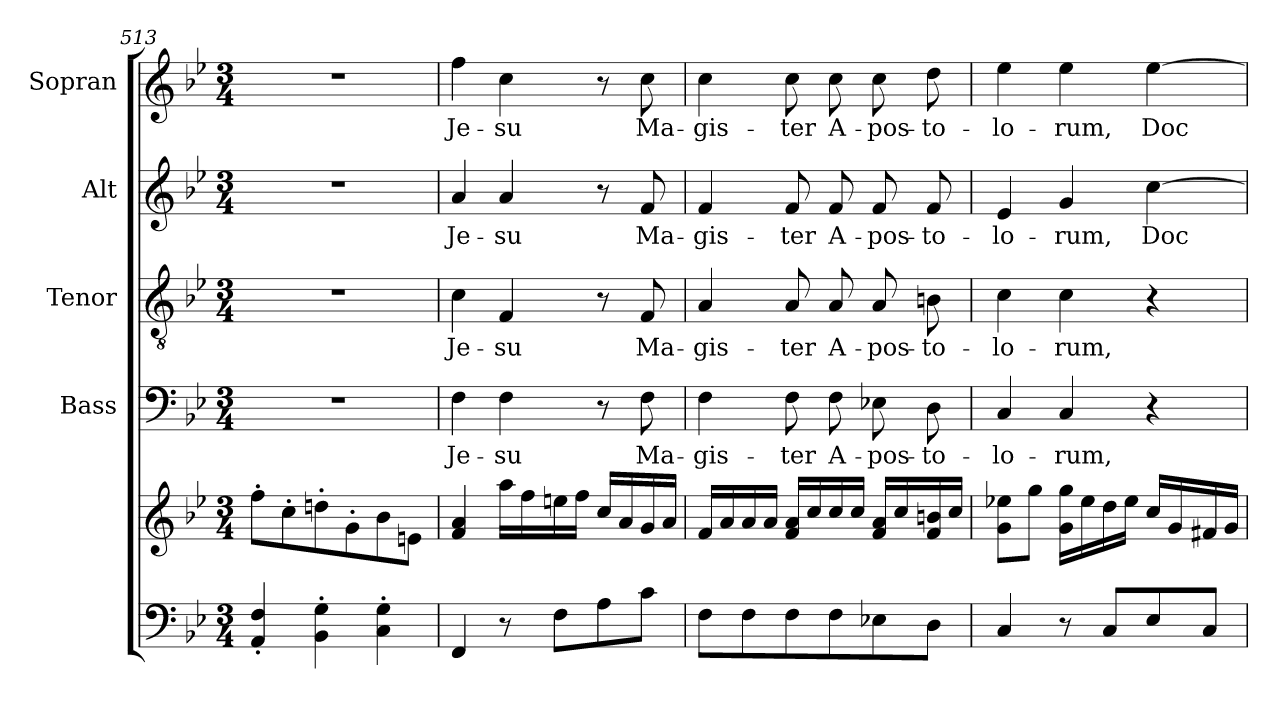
**kern	**kern	**kern	**text	**kern	**text	**kern	**text	**kern	**text
*part5	*part5	*part4	*part4	*part3	*part3	*part2	*part2	*part1	*part1
*staff6	*staff5	*staff4	*staff4	*staff3	*staff3	*staff2	*staff2	*staff1	*staff1
*	*	*I"Bass	*	*I"Tenor	*	*I"Alt	*	*I"Sopran	*
*	*	*I'B.	*	*I'T.	*	*I'A.	*	*I'S.	*
!!LO:PB:g=z
*clefF4	*clefG2	*clefF4	*	*clefGv2	*	*clefG2	*	*clefG2	*
*k[b-e-]	*k[b-e-]	*k[b-e-]	*	*k[b-e-]	*	*k[b-e-]	*	*k[b-e-]	*
*B-:	*B-:	*B-:	*	*B-:	*	*B-:	*	*B-:	*
*M3/4	*M3/4	*M3/4	*	*M3/4	*	*M3/4	*	*M3/4	*
=513	=513	=513	=513	=513	=513	=513	=513	=513	=513
4AA/'< 4F/'<	8ff'>\L	2.r	.	2.r	.	2.r	.	2.r	.
.	8cc'>\	.	.	.	.	.	.	.	.
4BB-\'> 4G\'>	8ddn'>\	.	.	.	.	.	.	.	.
.	8g'>\	.	.	.	.	.	.	.	.
4C\'> 4G\'>	8b-\	.	.	.	.	.	.	.	.
.	8en\J	.	.	.	.	.	.	.	.
=514	=514	=514	=514	=514	=514	=514	=514	=514	=514
!	!	!	!LO:LY:b	!	!LO:LY:b	!	!LO:LY:b	!	!LO:LY:b
4FF/	4f/ 4a/	4F\	Je-	4c\	Je-	4a/	Je-	4ff\	Je-
!	!	!	!LO:LY:b	!	!LO:LY:b	!	!LO:LY:b	!	!LO:LY:b
8r	16aa\LL	4F\	-su	4F/	-su	4a/	-su	4cc\	-su
.	16ff\	.	.	.	.	.	.	.	.
8F\L	16een\	.	.	.	.	.	.	.	.
.	16ff\JJ	.	.	.	.	.	.	.	.
8A\	16cc/LL	8r	.	8r	.	8r	.	8r	.
.	16a/	.	.	.	.	.	.	.	.
!	!	!	!LO:LY:b	!	!LO:LY:b	!	!LO:LY:b	!	!LO:LY:b
8c\J	16g/	8F\	Ma-	8F/	Ma-	8f/	Ma-	8cc\	Ma-
.	16a/JJ	.	.	.	.	.	.	.	.
=515	=515	=515	=515	=515	=515	=515	=515	=515	=515
!	!	!	!LO:LY:b	!	!LO:LY:b	!	!LO:LY:b	!	!LO:LY:b
8F\L	16f/LL	4F\	-gis-	4A/	-gis-	4f/	-gis-	4cc\	-gis-
.	16a/	.	.	.	.	.	.	.	.
8F\	16a/	.	.	.	.	.	.	.	.
.	16a/JJ	.	.	.	.	.	.	.	.
!	!	!	!LO:LY:b	!	!LO:LY:b	!	!LO:LY:b	!	!LO:LY:b
8F\	16f/ 16a/LL	8F\	-ter	8A/	-ter	8f/	-ter	8cc\	-ter
.	16cc/	.	.	.	.	.	.	.	.
!	!	!	!LO:LY:b	!	!LO:LY:b	!	!LO:LY:b	!	!LO:LY:b
8F\	16cc/	8F\	A-	8A/	A-	8f/	A-	8cc\	A-
.	16cc/JJ	.	.	.	.	.	.	.	.
!	!	!	!LO:LY:b	!	!LO:LY:b	!	!LO:LY:b	!	!LO:LY:b
8E-X\	16f/ 16a/LL	8E-X\	-pos-	8A/	-pos-	8f/	-pos-	8cc\	-pos-
.	16cc/	.	.	.	.	.	.	.	.
!	!	!	!LO:LY:b	!	!LO:LY:b	!	!LO:LY:b	!	!LO:LY:b
8D\J	16f/ 16bn/	8D\	-to-	8Bn\	-to-	8f/	-to-	8dd\	-to-
.	16cc/JJ	.	.	.	.	.	.	.	.
=516	=516	=516	=516	=516	=516	=516	=516	=516	=516
!	!	!	!LO:LY:b	!	!LO:LY:b	!	!LO:LY:b	!	!LO:LY:b
4C/	8g\ 8ee-X\L	4C/	-lo-	4c\	-lo-	4e-/	-lo-	4ee-\	-lo-
.	8gg\J	.	.	.	.	.	.	.	.
!	!	!	!LO:LY:b	!	!LO:LY:b	!	!LO:LY:b	!	!LO:LY:b
8r	16g\ 16gg\LL	4C/	-rum,	4c\	-rum,	4g/	-rum,	4ee-\	-rum,
.	16ee-\	.	.	.	.	.	.	.	.
8C/L	16dd\	.	.	.	.	.	.	.	.
.	16ee-\JJ	.	.	.	.	.	.	.	.
!	!	!	!	!	!	!	!LO:LY:b	!	!LO:LY:b
8E-/	16cc/LL	4r	.	4r	.	[4cc\	Doc-	[4ee-\	Doc-
.	16g/	.	.	.	.	.	.	.	.
8C/J	16f#X/	.	.	.	.	.	.	.	.
.	16g/JJ	.	.	.	.	.	.	.	.
=	=	=	=	=	=	=	=	=	=
*-	*-	*-	*-	*-	*-	*-	*-	*-	*-
